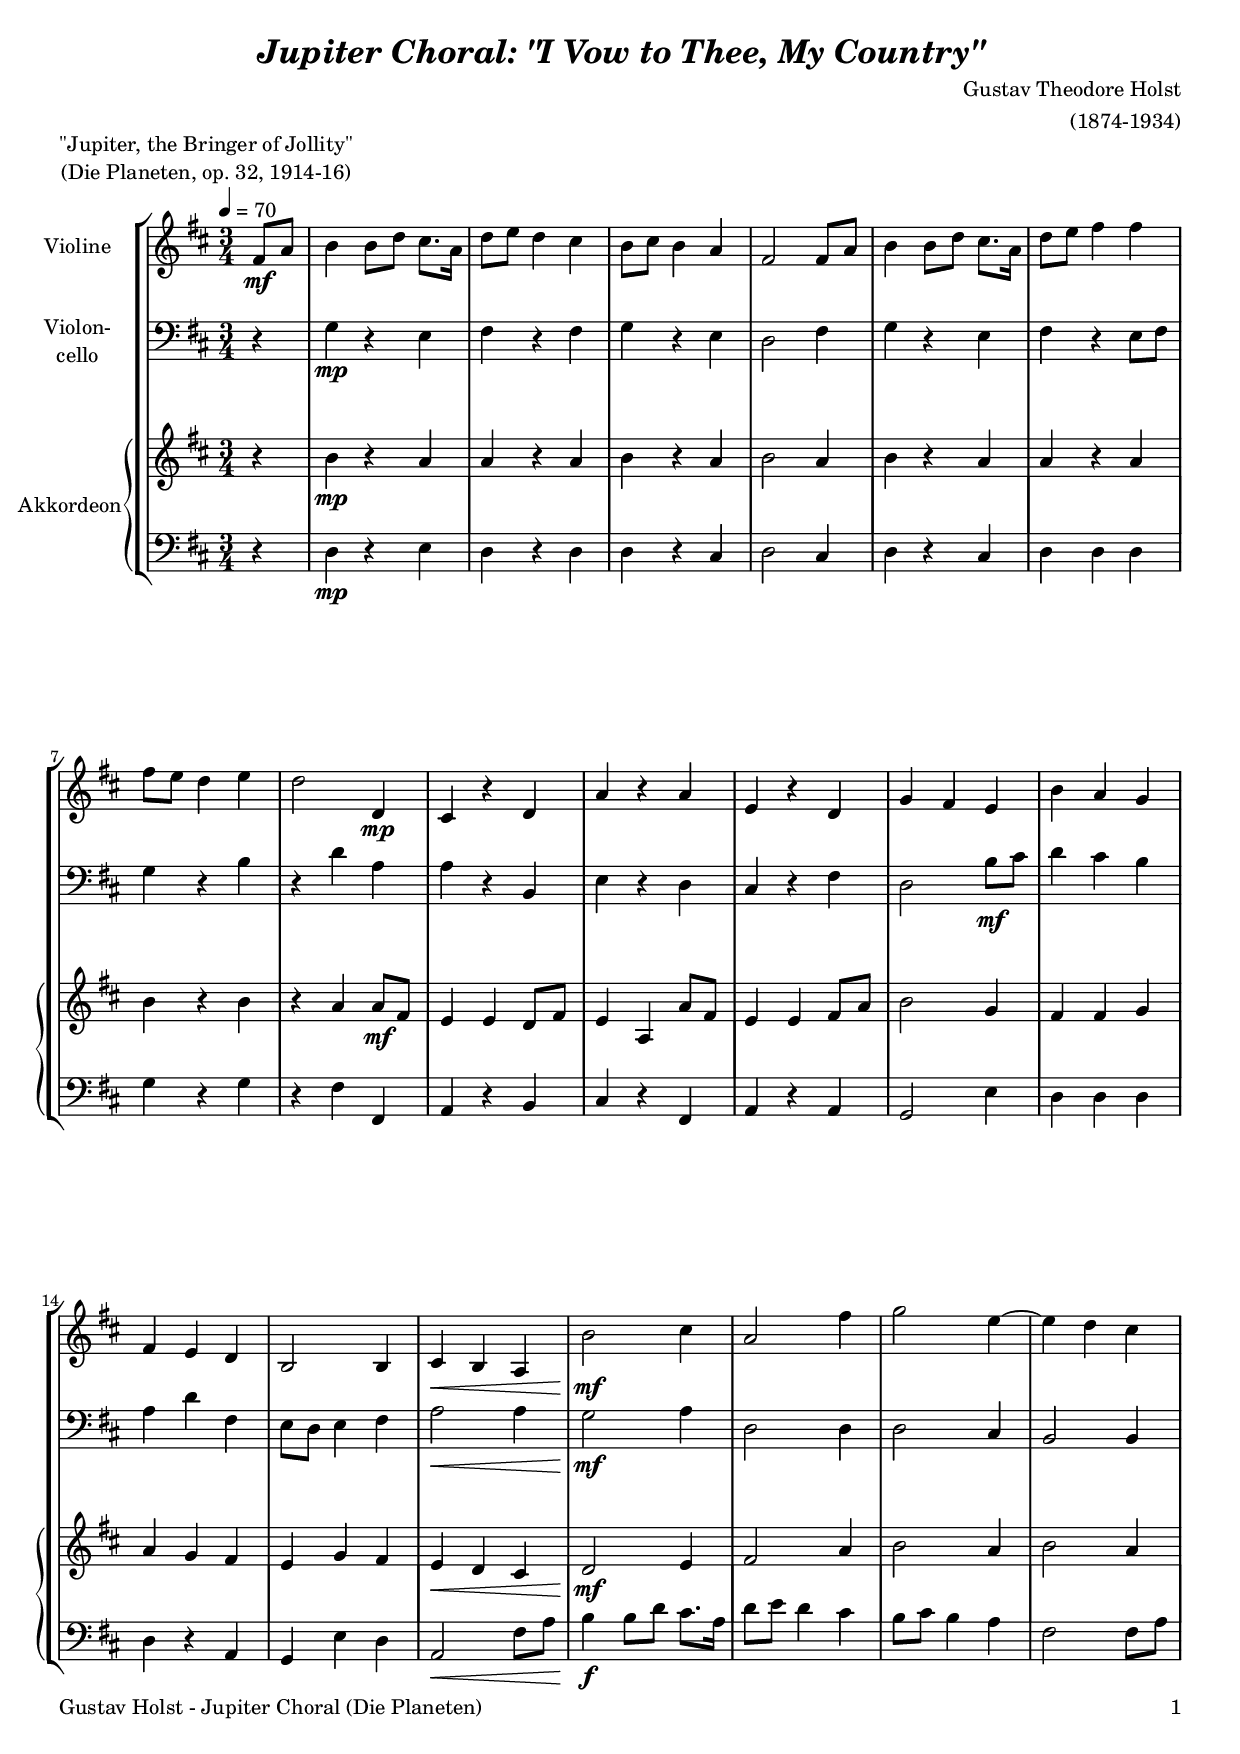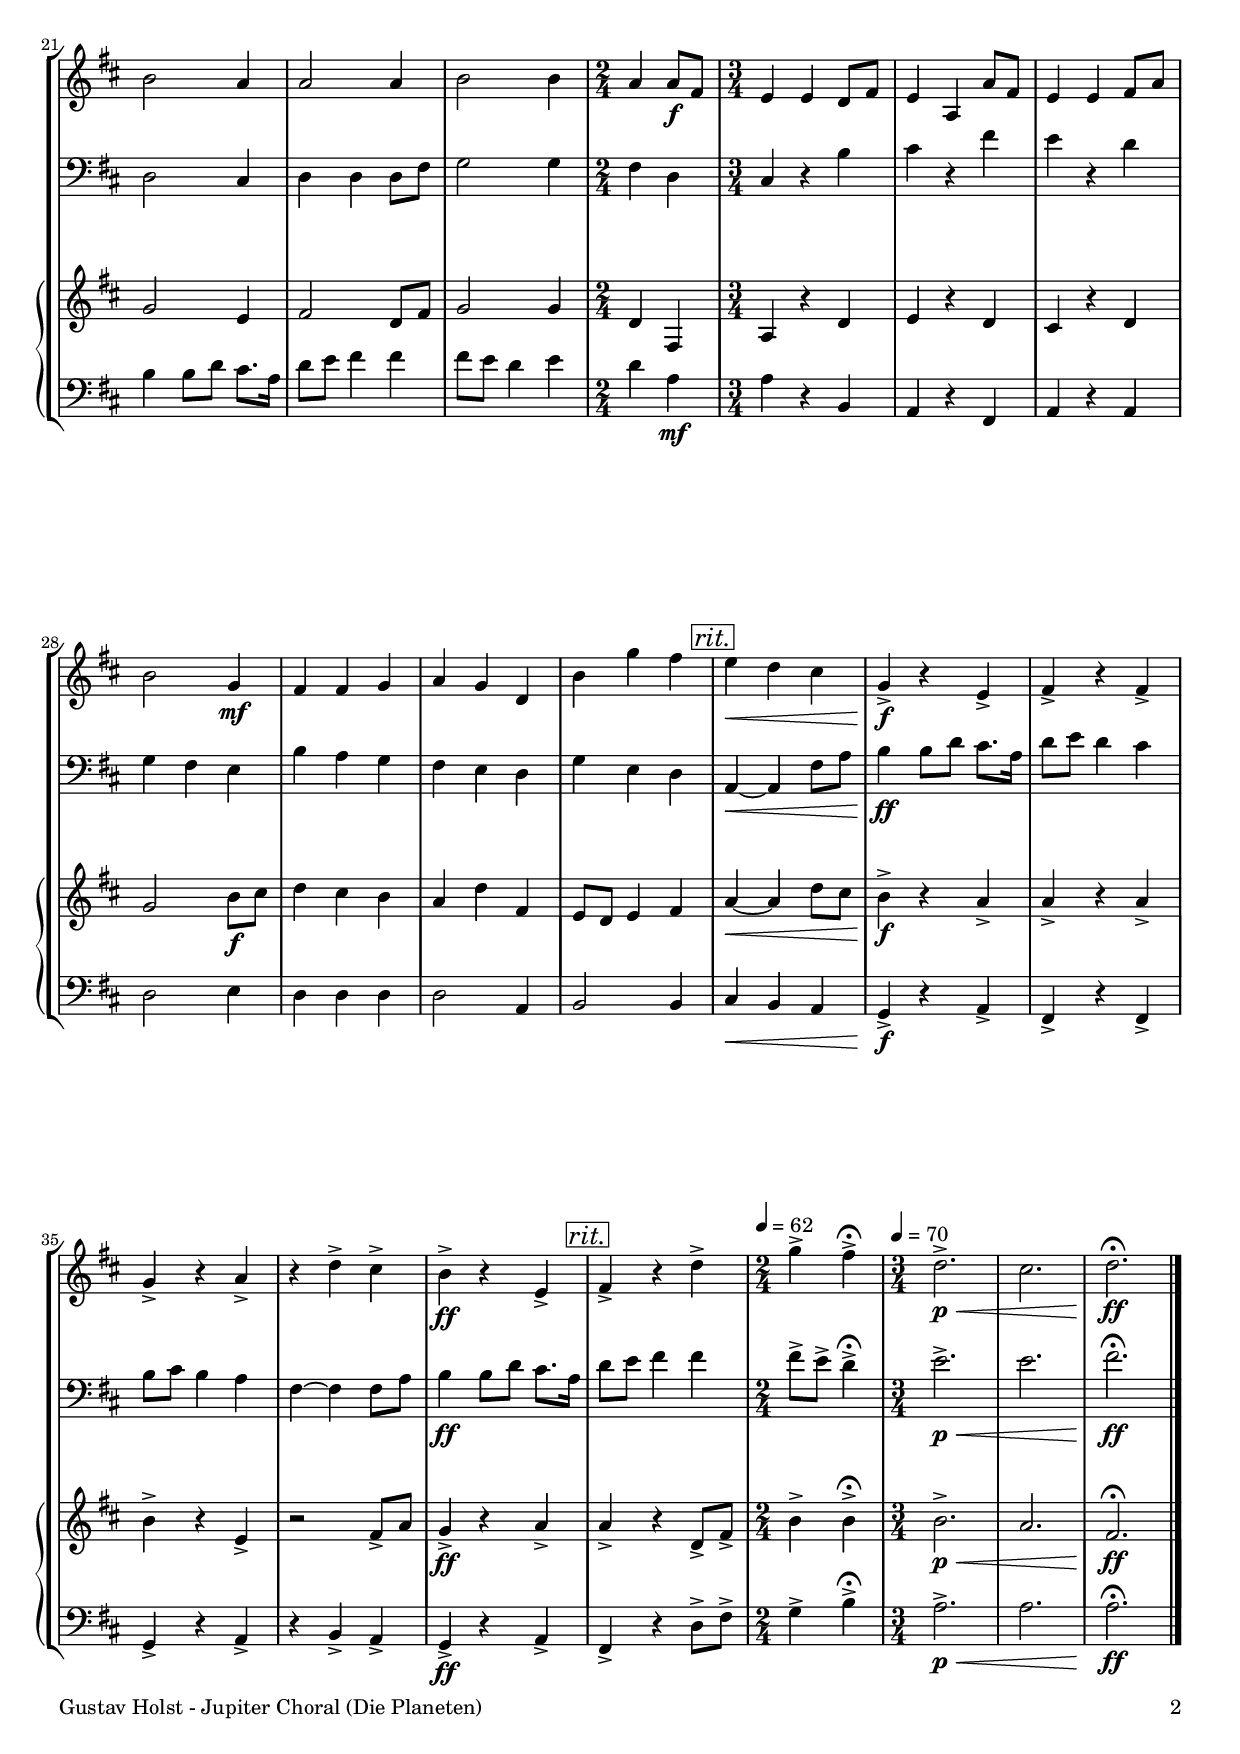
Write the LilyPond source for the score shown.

\version "2.24.4"
\include "deutsch.ly"

#(set-global-staff-size 18)

\header {
  title       = \markup \bold \italic "Jupiter Choral: \"I Vow to Thee, My Country\""
  composer    = "Gustav Theodore Holst"
  arranger    = "(1874-1934)"
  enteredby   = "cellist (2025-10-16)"
  piece       = \markup \center-column {
    "\"Jupiter, the Bringer of Jollity\""
    "(Die Planeten, op. 32, 1914-16)"
  }
}

voiceconsts = {
  \key c \major
  \time 3/4
%  \numericTimeSignature
  \compressEmptyMeasures
% Set default beaming for all staves
  \set Timing.beamExceptions = #'()
  \set Timing.baseMoment     = #(ly:make-moment 1 4)
  \set Timing.beatStructure  = #'(1 1 1)
  \tempo 4=70
}

mipz = "pizzicato strings"
mivl = "violin"
miba = "cello"
% mikl = "bright acoustic"
% mikl = "church organ"
mikl = "concertina"

rit = \mark \markup \box \italic "rit."

va = \relative c' {
  \voiceconsts

  \partial 4 e8\mf g
  a4 a8 c h8. g16
  c8 d c4 h
  a8 h a4 g
  e2 e8 g
  a4 a8 c h8. g16
  c8 d e4 e
  e8 d c4 d
  c2 c,4\mp

  h r c
  g' r g
  d r c
  f e d
  a' g f
  e d c
  a2 a4
  h\< a g
  a'2\!\mf h4

  g2 e'4
  f2 d4~
  d c h
  a2 g4
  g2 g4
  a2 a4 \time 2/4
  g g8\f e \time 3/4
  d4 d c8 e

  d4 g, g'8 e
  d4 d e8 g
  a2 f4\mf
  e e f
  g f c
  a' f' e \rit
  d\< c h
  f->\!\f r d->
  e-> r e->

  f-> r g->
  r c-> h->
  a->\ff r d,-> \rit
  e-> r c'-> \time 2/4 \tempo 4=62
  f-> e->\fermata  \time 3/4 \tempo 4=70
  c2.->\p\<
  h
  c\!\fermata\ff \bar "|."
}

vb = \relative c {
  \voiceconsts
  \clef "bass"
  
  \partial 4 r4
  f\mp r d
  e r e
  f r d
  c2 e4
  f r d
  e r d8 e
  f4 r a
  r c g

  g r a,
  d r c
  h r e
  c2 a'8\mf h
  c4 h a
  g c e,
  d8 c d4 e
  g2\< g4
  f2\!\mf g4

  c,2 c4
  c2 h4
  a2 a4
  c2 h4
  c c c8 e
  f2 f4 \time 2/4
  e c \time 3/4
  h r a'

  h r e
  d r c
  f, e d
  a' g f
  e d c
  f d c \rit
  g~\< g e'8 g
  a4\!\ff a8 c h8. g16
  c8 d c4 h

  a8 h a4 g
  e~ e e8 g
  a4\ff a8 c h8. g16 \rit
  c8 d e4 e \time 2/4 \tempo 4=62
  e8-> d-> c4->\fermata \time 3/4 \tempo 4=70
  d2.->\p\<
  d
  e\!\ff\fermata \bar "|."
}

vc = \relative c'' {
  \voiceconsts

  \partial 4 r4
  a\mp r g
  g r g
  a r g
  a2 g4
  a r g
  g r g
  a r a
  r g g8\mf e

  d4 d c8 e
  d4 g, g'8 e
  d4 d e8 g
  a2 f4
  e e f
  g f e
  d f e
  d\< c h
  c2\!\mf d4

  e2 g4
  a2 g4
  a2 g4
  f2 d4
  e2 c8 e
  f2 f4 \time 2/4
  c e, \time 3/4
  g r c

  d r c
  h r c
  f2 a8\f h
  c4 h a
  g c e,
  d8 c d4 e \rit
  g~\< g c8 h
  a4->\!\f r g->
  g-> r g->

  a-> r d,->
  r2 e8-> g
  f4->\ff r g-> \rit
  g-> r c,8-> e-> \time 2/4 \tempo 4=62
  a4-> a->\fermata \time 3/4 \tempo 4=70
  a2.->\p\<
  g
  e\!\ff\fermata \bar "|."
}

vd = \relative c {
  \voiceconsts
  \clef "bass"
  
  \partial 4 r4
  c\mp r d
  c r c
  c r h
  c2 h4
  c r h
  c c c
  f r f
  r e e,

  g r a
  h r e,
  g r g
  f2 d'4
  c c c
  c r g
  f d' c
  g2\< e'8 g
  a4\!\f a8 c h8. g16

  c8 d c4 h
  a8 h a4 g
  e2 e8 g
  a4 a8 c h8. g16
  c8 d e4 e
  e8 d c4 d \time 2/4
  c g\mf \time 3/4
  g r a,

  g r e
  g r g
  c2 d4
  c c c
  c2 g4
  a2 a4 \rit
  h\< a g
  f->\!\f r g->
  e-> r e->

  f-> r g->
  r a-> g->
  f->\ff r g-> \rit
  e-> r c'8-> e-> \time 2/4 \tempo 4=62
  f4-> a->\fermata \time 3/4 \tempo 4=70
  g2.->\p\<
  g
  g\!\ff\fermata \bar "|."
}


music = \new StaffGroup <<
  \new Staff {
    \set Staff.midiInstrument = \mivl
    \set Staff.instrumentName = \markup \center-column { "Violine" }
    \transpose c d { \va }
  }

  \new Staff {
    \set Staff.midiInstrument = \miba
    \set Staff.instrumentName = \markup \center-column { "Violon-" "cello" }
    \transpose c d { \vb }
  }

  \new PianoStaff <<
    \set PianoStaff.midiInstrument = \mikl
    \set PianoStaff.instrumentName = \markup \center-column { "Akkordeon" }
    <<
      \new Staff {
	\transpose c d { \vc }
      }
      
      %    \new Dynamics \vdy
      
      \new Staff {
	\transpose c d { \vd }
      }
    >>  
  >>
>>

\book {
  \paper {
    print-page-number = ##t
    print-first-page-number = ##t
    ragged-last-bottom = ##f
    oddHeaderMarkup = \markup \null
    evenHeaderMarkup = \markup \null
    oddFooterMarkup = \markup {
      \fill-line {
        \if \should-print-page-number
        "Gustav Holst - Jupiter Choral (Die Planeten)" \fromproperty #'page:page-number-string
      }
    }
    evenFooterMarkup = \oddFooterMarkup
  } \score {
    \music
    \layout {}
  }

  \score {
    \unfoldRepeats \music

    \midi {
      \context {
        \Score
      }
    }
  }
}
